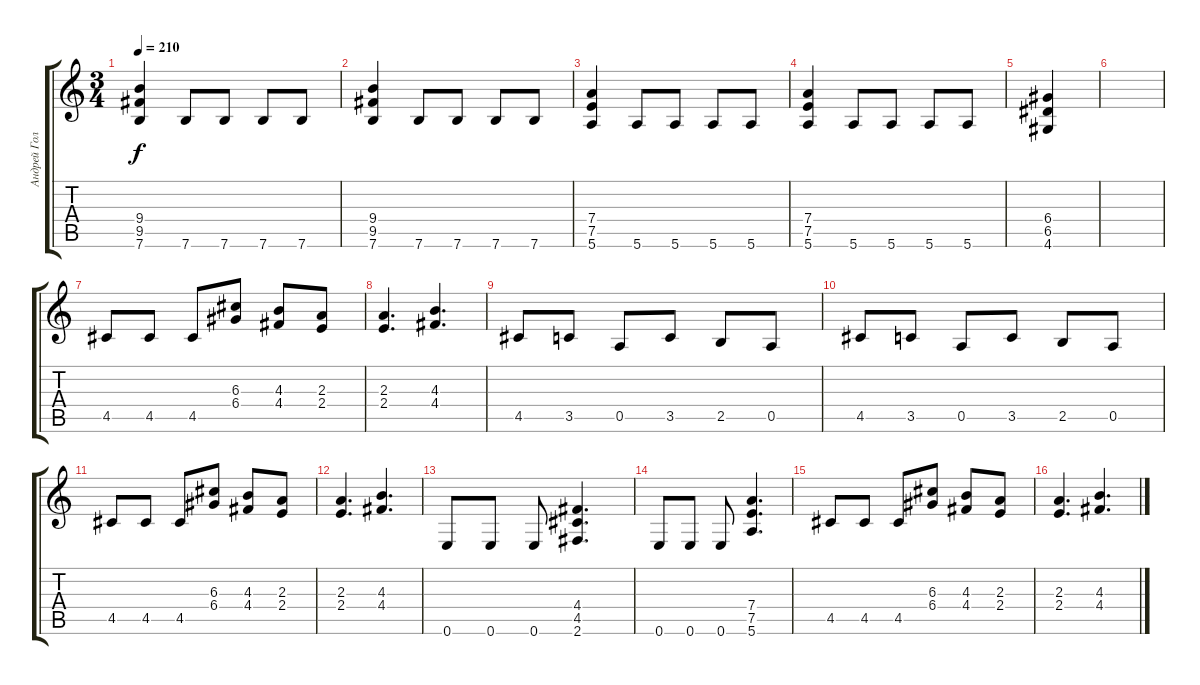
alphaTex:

\track ("Андрей Голованов" "Андрей Гол") {instrument distortionguitar}
\staff {score tabs}
\tuning (E4 B3 G3 D3 A2 E2) {hide}
\ts (3 4)
\tempo 210
\clef g2
\ks c
(9.4 9.5 7.6).4{dy f} 7.6.8 7.6.8 7.6.8 7.6.8 |
(9.4 9.5 7.6).4 7.6.8 7.6.8 7.6.8 7.6.8 |
(7.4 7.5 5.6).4 5.6.8 5.6.8 5.6.8 5.6.8 |
(7.4 7.5 5.6).4 5.6.8 5.6.8 5.6.8 5.6.8 |
(6.4 6.5 4.6).4 |
|
4.5.8 4.5.8 4.5.8 (6.3 6.4).8 (4.3 4.4).8 (2.3 2.4).8 |
(2.3 2.4).4{d} (4.3 4.4).4{d} |
4.5.8 3.5.8 0.5.8 3.5.8 2.5.8 0.5.8 |
4.5.8 3.5.8 0.5.8 3.5.8 2.5.8 0.5.8 |
4.5.8 4.5.8 4.5.8 (6.3 6.4).8 (4.3 4.4).8 (2.3 2.4).8 |
(2.3 2.4).4{d} (4.3 4.4).4{d} |
0.6.8 0.6.8 0.6.8 (4.4 4.5 2.6).4{d} |
0.6.8 0.6.8 0.6.8 (7.4 7.5 5.6).4{d} |
4.5.8 4.5.8 4.5.8 (6.3 6.4).8 (4.3 4.4).8 (2.3 2.4).8 |
(2.3 2.4).4{d} (4.3 4.4).4{d}
